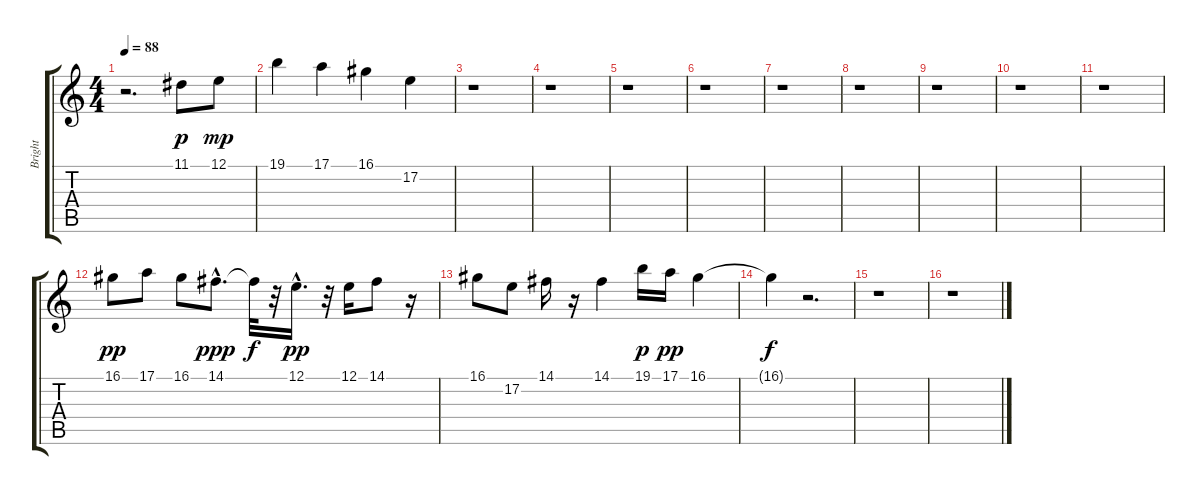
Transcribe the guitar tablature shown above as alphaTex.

\track ("Bright" "Bright") {instrument fx5brightness}
\staff {score tabs}
\tuning (E4 B3 G3 D3 A2 E2) {hide}
\ts (4 4)
\tempo 88
\clef g2
\ks c
r.2{d dy mf} 11.1.8{dy p} 12.1.8{dy mp} |
19.1.4 17.1.4 16.1.4 17.2.4 |
r.1 |
r.1 |
r.1 |
r.1 |
r.1 |
r.1 |
r.1 |
r.1 |
r.1 |
16.1.8{dy pp} 17.1.8 16.1.8 14.1{hac}.8{d dy ppp} 14.1{t}.32{dy f} r.32 12.1{hac}.16{d dy pp} r.32 12.1.16 14.1.8 r.16 |
16.1.8 17.2.8 14.1.16 r.16 14.1.4 19.1.16{dy p} 17.1.16{dy pp} 16.1.4 |
16.1{t}.4{dy f} r.2{d} |
r.1 |
r.1
